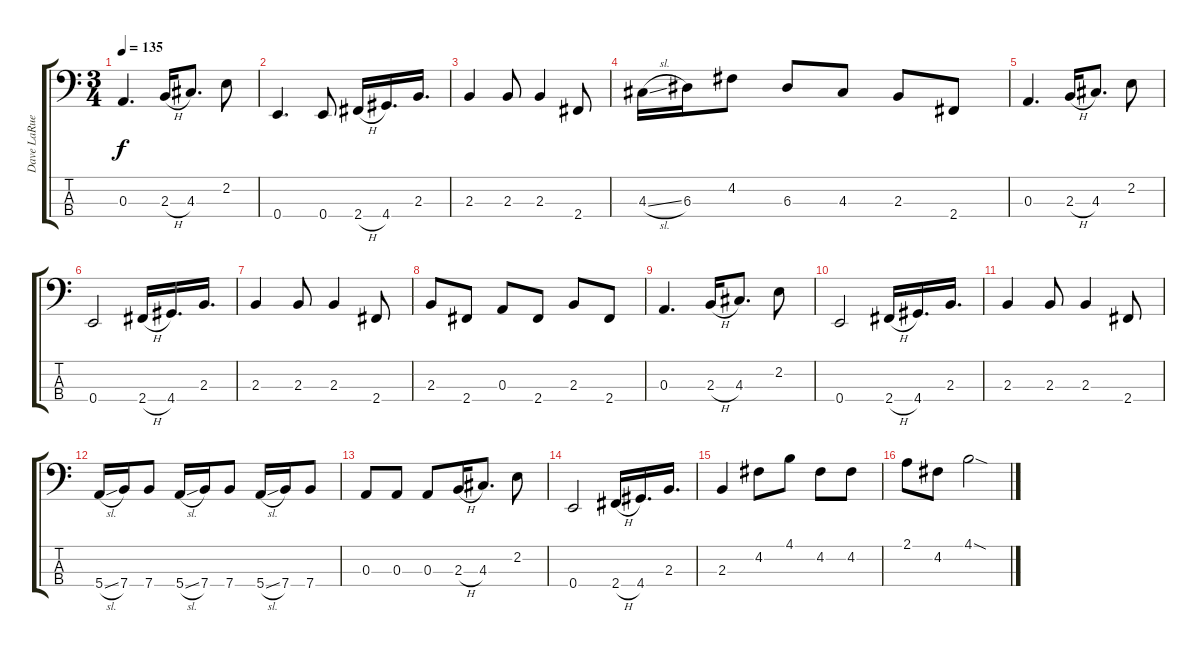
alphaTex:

\track ("Dave LaRue" "Dave LaRue") {instrument electricbasspick}
\staff {score tabs}
\tuning (G2 D2 A1 E1) {hide}
\ts (3 4)
\tempo 135
\clef f4
\ks c
0.3.4{d dy f} 2.3{h}.16 4.3.8{d} 2.2.8 |
0.4.4{d} 0.4.8 2.4{h}.16 4.4.16{d} 2.3.16{d} |
2.3.4 2.3.8 2.3.4 2.4.8 |
4.3{sl}.16 6.3.16 4.2.8 6.3.8 4.3.8 2.3.8 2.4.8 |
0.3.4{d} 2.3{h}.16 4.3.8{d} 2.2.8 |
0.4.2 2.4{h}.16 4.4.16{d} 2.3.16{d} |
2.3.4 2.3.8 2.3.4 2.4.8 |
2.3.8 2.4.8 0.3.8 2.4.8 2.3.8 2.4.8 |
0.3.4{d} 2.3{h}.16 4.3.8{d} 2.2.8 |
0.4.2 2.4{h}.16 4.4.16{d} 2.3.16{d} |
2.3.4 2.3.8 2.3.4 2.4.8 |
5.4{sl}.16 7.4.16 7.4.8 5.4{sl}.16 7.4.16 7.4.8 5.4{sl}.16 7.4.16 7.4.8 |
0.3.8 0.3.8 0.3.8 2.3{h}.16 4.3.8{d} 2.2.8 |
0.4.2 2.4{h}.16 4.4.16{d} 2.3.16{d} |
2.3.4 4.2.8 4.1.8 4.2.8 4.2.8 |
2.1.8 4.2.8 4.1{sod}.2
